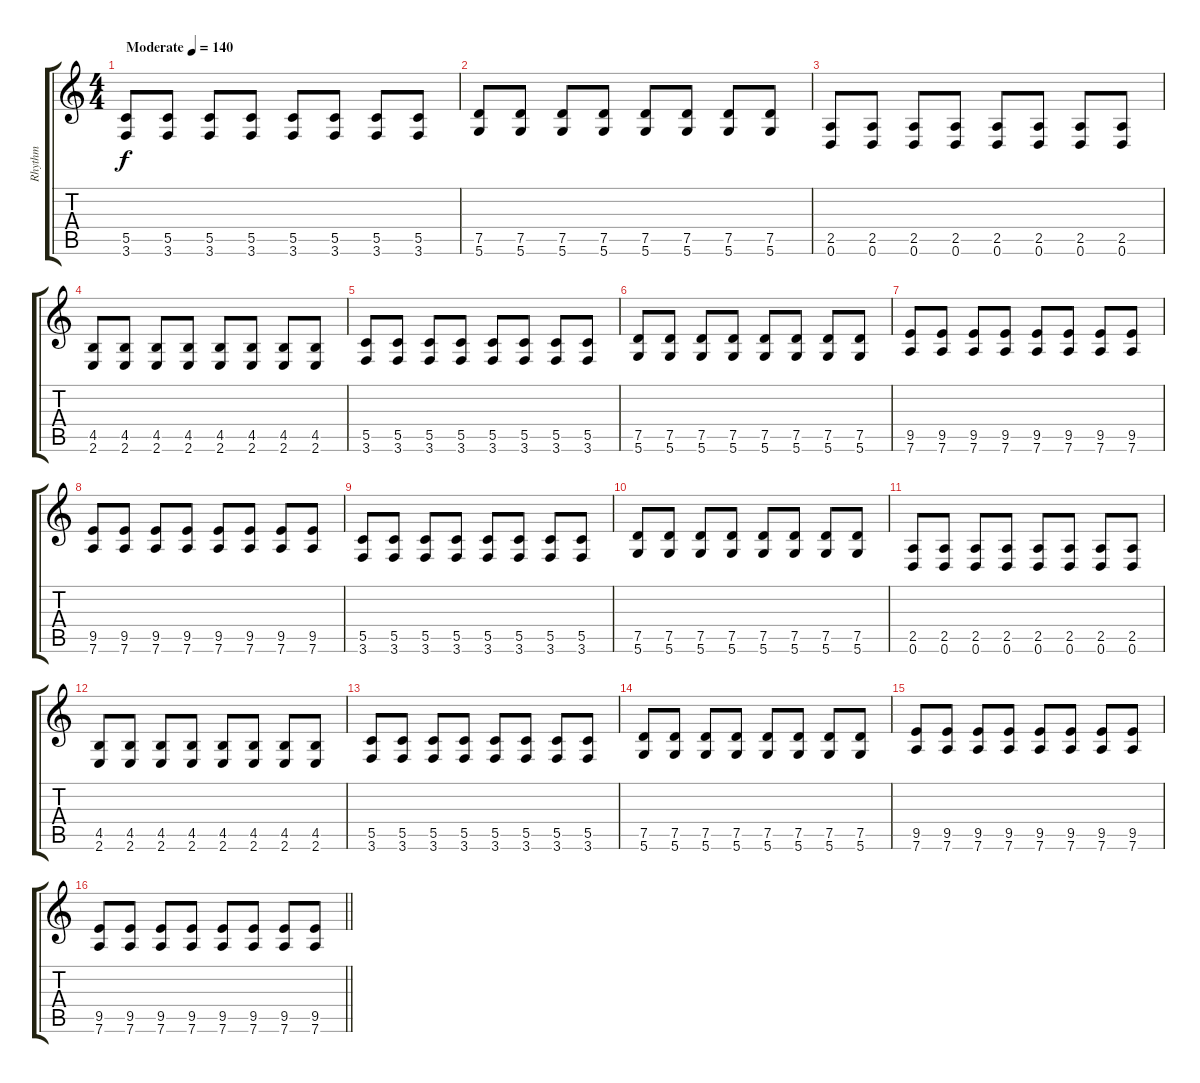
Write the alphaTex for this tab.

\track ("Rhythm" "Rhythm") {instrument distortionguitar}
\staff {score tabs}
\tuning (D4 A3 F3 C3 G2 D2) {hide}
\ts (4 4)
\section ("" "")
\tempo (140 "Moderate")
\clef g2
\ks c
(5.5 3.6).8{dy f instrument distortionguitar} (5.5 3.6).8 (5.5 3.6).8 (5.5 3.6).8 (5.5 3.6).8 (5.5 3.6).8 (5.5 3.6).8 (5.5 3.6).8 |
(7.5 5.6).8 (7.5 5.6).8 (7.5 5.6).8 (7.5 5.6).8 (7.5 5.6).8 (7.5 5.6).8 (7.5 5.6).8 (7.5 5.6).8 |
(2.5 0.6).8 (2.5 0.6).8 (2.5 0.6).8 (2.5 0.6).8 (2.5 0.6).8 (2.5 0.6).8 (2.5 0.6).8 (2.5 0.6).8 |
(4.5 2.6).8 (4.5 2.6).8 (4.5 2.6).8 (4.5 2.6).8 (4.5 2.6).8 (4.5 2.6).8 (4.5 2.6).8 (4.5 2.6).8 |
(5.5 3.6).8 (5.5 3.6).8 (5.5 3.6).8 (5.5 3.6).8 (5.5 3.6).8 (5.5 3.6).8 (5.5 3.6).8 (5.5 3.6).8 |
(7.5 5.6).8 (7.5 5.6).8 (7.5 5.6).8 (7.5 5.6).8 (7.5 5.6).8 (7.5 5.6).8 (7.5 5.6).8 (7.5 5.6).8 |
(9.5 7.6).8 (9.5 7.6).8 (9.5 7.6).8 (9.5 7.6).8 (9.5 7.6).8 (9.5 7.6).8 (9.5 7.6).8 (9.5 7.6).8 |
(9.5 7.6).8 (9.5 7.6).8 (9.5 7.6).8 (9.5 7.6).8 (9.5 7.6).8 (9.5 7.6).8 (9.5 7.6).8 (9.5 7.6).8 |
(5.5 3.6).8 (5.5 3.6).8 (5.5 3.6).8 (5.5 3.6).8 (5.5 3.6).8 (5.5 3.6).8 (5.5 3.6).8 (5.5 3.6).8 |
(7.5 5.6).8 (7.5 5.6).8 (7.5 5.6).8 (7.5 5.6).8 (7.5 5.6).8 (7.5 5.6).8 (7.5 5.6).8 (7.5 5.6).8 |
(2.5 0.6).8 (2.5 0.6).8 (2.5 0.6).8 (2.5 0.6).8 (2.5 0.6).8 (2.5 0.6).8 (2.5 0.6).8 (2.5 0.6).8 |
(4.5 2.6).8 (4.5 2.6).8 (4.5 2.6).8 (4.5 2.6).8 (4.5 2.6).8 (4.5 2.6).8 (4.5 2.6).8 (4.5 2.6).8 |
(5.5 3.6).8 (5.5 3.6).8 (5.5 3.6).8 (5.5 3.6).8 (5.5 3.6).8 (5.5 3.6).8 (5.5 3.6).8 (5.5 3.6).8 |
(7.5 5.6).8 (7.5 5.6).8 (7.5 5.6).8 (7.5 5.6).8 (7.5 5.6).8 (7.5 5.6).8 (7.5 5.6).8 (7.5 5.6).8 |
(9.5 7.6).8 (9.5 7.6).8 (9.5 7.6).8 (9.5 7.6).8 (9.5 7.6).8 (9.5 7.6).8 (9.5 7.6).8 (9.5 7.6).8 |
\barLineRight lightlight
(9.5 7.6).8 (9.5 7.6).8 (9.5 7.6).8 (9.5 7.6).8 (9.5 7.6).8 (9.5 7.6).8 (9.5 7.6).8 (9.5 7.6).8
